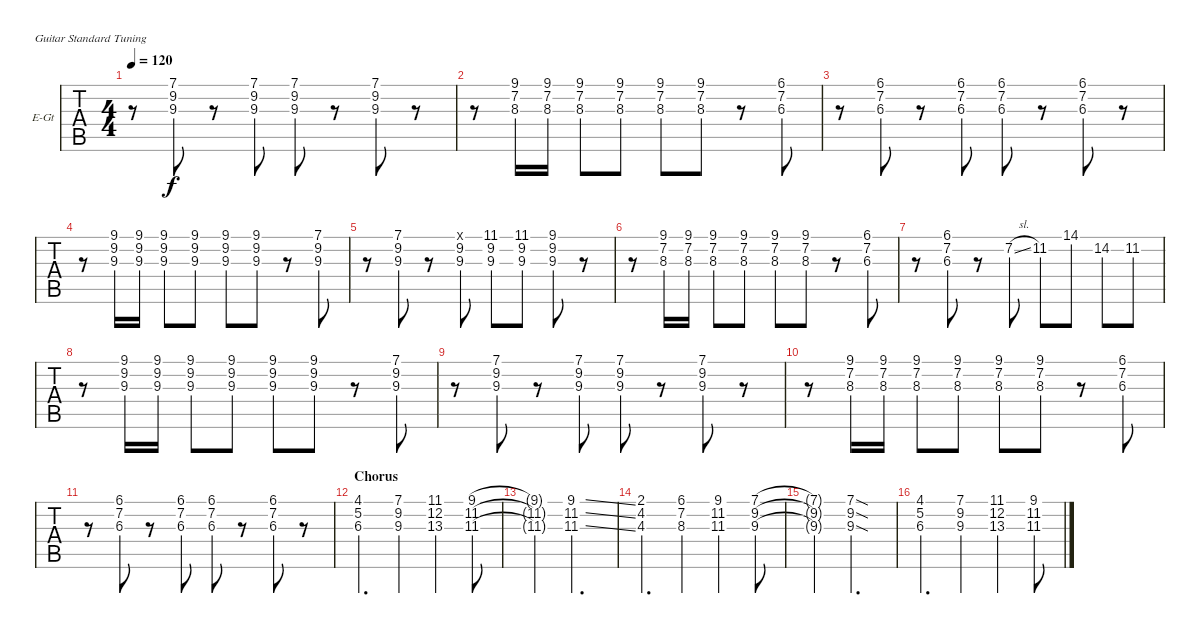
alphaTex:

\bracketExtendMode groupsimilarinstruments
\firstSystemTrackNameOrientation horizontal
\otherSystemsTrackNameOrientation horizontal
\track ("Nick" "E-Gt") {instrument overdrivenguitar}
\staff {tabs}
\tuning (E4 B3 G3 D3 A2 E2)
\ts (4 4)
\tempo 120
\clef g2
\ks c
r.8{dy f} (7.1 9.2 9.3).8 r.8 (7.1 9.2 9.3).8 (7.1 9.2 9.3).8 r.8 (7.1 9.2 9.3).8 r.8 |
r.8 (9.1 7.2 8.3).16 (9.1 7.2 8.3).16 (9.1 7.2 8.3).8 (9.1 7.2 8.3).8 (9.1 7.2 8.3).8 (9.1 7.2 8.3).8 r.8 (6.1 7.2 6.3).8 |
r.8 (6.1 7.2 6.3).8 r.8 (6.1 7.2 6.3).8 (6.1 7.2 6.3).8 r.8 (6.1 7.2 6.3).8 r.8 |
r.8 (9.1 9.2 9.3).16 (9.1 9.2 9.3).16 (9.1 9.2 9.3).8 (9.1 9.2 9.3).8 (9.1 9.2 9.3).8 (9.1 9.2 9.3).8 r.8 (7.1 9.2 9.3).8 |
r.8 (7.1 9.2 9.3).8 r.8 (1.1{x} 9.2 9.3).8 (11.1 9.2 9.3).8 (11.1 9.2 9.3).8 (9.1 9.2 9.3).8 r.8 |
r.8 (9.1 7.2 8.3).16 (9.1 7.2 8.3).16 (9.1 7.2 8.3).8 (9.1 7.2 8.3).8 (9.1 7.2 8.3).8 (9.1 7.2 8.3).8 r.8 (6.1 7.2 6.3).8 |
r.8 (6.1 7.2 6.3).8 r.8 7.2{sl}.8 11.2.8 14.1.8 14.2.8 11.2.8 |
r.8 (9.1 9.2 9.3).16 (9.1 9.2 9.3).16 (9.1 9.2 9.3).8 (9.1 9.2 9.3).8 (9.1 9.2 9.3).8 (9.1 9.2 9.3).8 r.8 (7.1 9.2 9.3).8 |
r.8 (7.1 9.2 9.3).8 r.8 (7.1 9.2 9.3).8 (7.1 9.2 9.3).8 r.8 (7.1 9.2 9.3).8 r.8 |
r.8 (9.1 7.2 8.3).16 (9.1 7.2 8.3).16 (9.1 7.2 8.3).8 (9.1 7.2 8.3).8 (9.1 7.2 8.3).8 (9.1 7.2 8.3).8 r.8 (6.1 7.2 6.3).8 |
r.8 (6.1 7.2 6.3).8 r.8 (6.1 7.2 6.3).8 (6.1 7.2 6.3).8 r.8 (6.1 7.2 6.3).8 r.8 |
\section ("" "Chorus")
(4.1 5.2 6.3).4{d} (7.1 9.2 9.3).4 (11.1 12.2 13.3).4 (9.1 11.2 11.3).8 |
(9.1{t} 11.2{t} 11.3{t}).4 (9.1{ss} 11.2{ss} 11.3{ss}).2{d} |
(2.1 4.2 4.3).4{d} (6.1 7.2 8.3).4 (9.1 11.2 11.3).4 (7.1 9.2 9.3).8 |
(7.1{t} 9.2{t} 9.3{t}).4 (7.1{sod} 9.2{sod} 9.3{sod}).2{d} |
(4.1 5.2 6.3).4{d} (7.1 9.2 9.3).4 (11.1 12.2 13.3).4 (9.1 11.2 11.3).8
